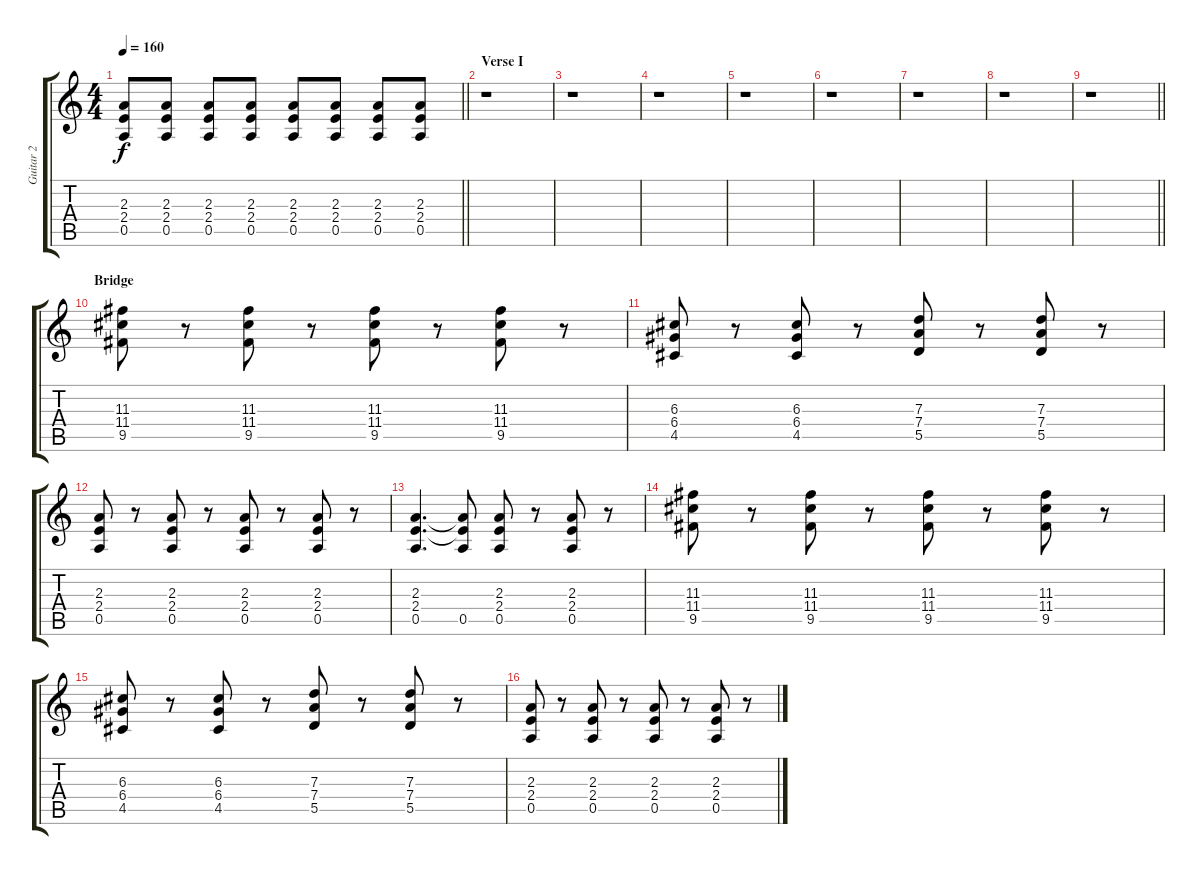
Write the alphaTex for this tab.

\track ("Guitar 2" "Guitar 2") {instrument distortionguitar}
\staff {score tabs}
\tuning (E4 B3 G3 D3 A2 D2) {hide}
\ts (4 4)
\tempo 160
\clef g2
\barLineRight lightlight
\ks c
(2.3 2.4 0.5).8{dy f} (2.3 2.4 0.5).8 (2.3 2.4 0.5).8 (2.3 2.4 0.5).8 (2.3 2.4 0.5).8 (2.3 2.4 0.5).8 (2.3 2.4 0.5).8 (2.3 2.4 0.5).8 |
\section ("" "Verse I")
r.1 |
r.1 |
r.1 |
r.1 |
r.1 |
r.1 |
r.1 |
\barLineRight lightlight
r.1 |
\section ("" "Bridge")
(11.3 11.4 9.5).8 r.8 (11.3 11.4 9.5).8 r.8 (11.3 11.4 9.5).8 r.8 (11.3 11.4 9.5).8 r.8 |
(6.3 6.4 4.5).8 r.8 (6.3 6.4 4.5).8 r.8 (7.3 7.4 5.5).8 r.8 (7.3 7.4 5.5).8 r.8 |
(2.3 2.4 0.5).8 r.8 (2.3 2.4 0.5).8 r.8 (2.3 2.4 0.5).8 r.8 (2.3 2.4 0.5).8 r.8 |
(2.3 2.4 0.5).4{d} (2.3{t} 2.4{t} 0.5).8 (2.3 2.4 0.5).8 r.8 (2.3 2.4 0.5).8 r.8 |
(11.3 11.4 9.5).8 r.8 (11.3 11.4 9.5).8 r.8 (11.3 11.4 9.5).8 r.8 (11.3 11.4 9.5).8 r.8 |
(6.3 6.4 4.5).8 r.8 (6.3 6.4 4.5).8 r.8 (7.3 7.4 5.5).8 r.8 (7.3 7.4 5.5).8 r.8 |
(2.3 2.4 0.5).8 r.8 (2.3 2.4 0.5).8 r.8 (2.3 2.4 0.5).8 r.8 (2.3 2.4 0.5).8 r.8
